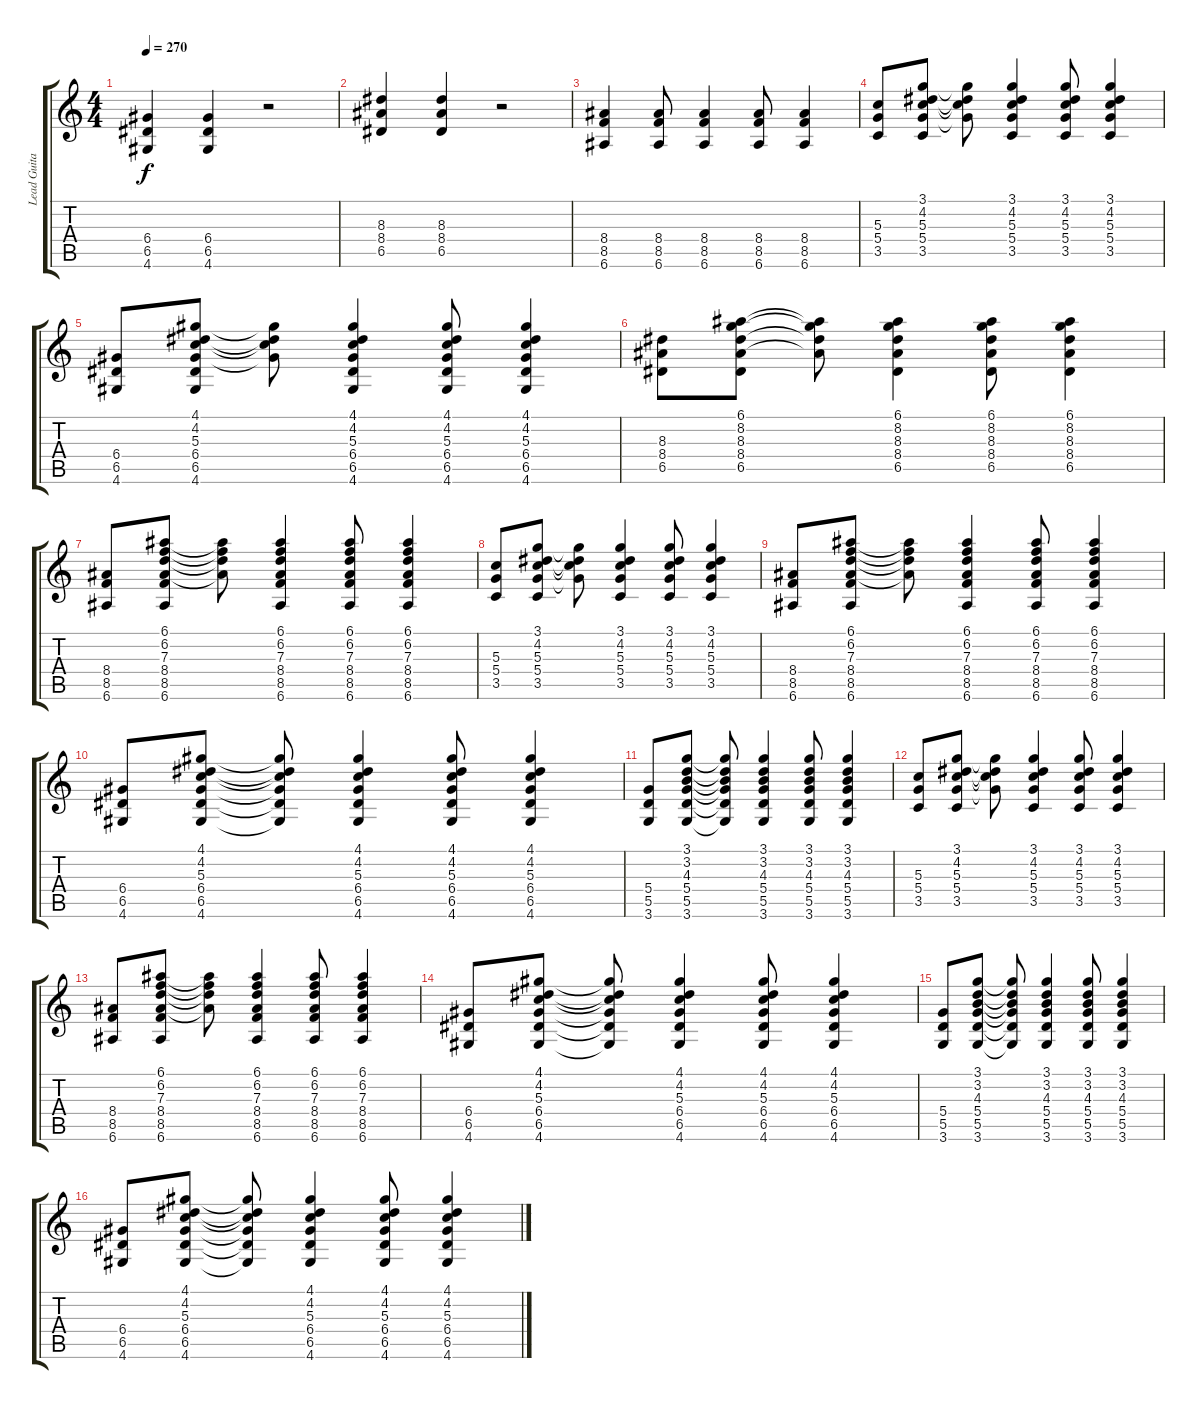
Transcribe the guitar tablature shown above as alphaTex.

\track ("Lead Guitar (Everything Went Numb)" "Lead Guita") {instrument distortionguitar}
\staff {score tabs}
\tuning (E4 B3 G3 D3 A2 E2) {hide}
\ts (4 4)
\tempo 270
\clef g2
\ks c
(6.4 6.5 4.6).4{dy f} (6.4 6.5 4.6).4 r.2 |
(8.3 8.4 6.5).4 (8.3 8.4 6.5).4 r.2 |
(8.4 8.5 6.6).4 (8.4 8.5 6.6).8 (8.4 8.5 6.6).4 (8.4 8.5 6.6).8 (8.4 8.5 6.6).4 |
(5.3 5.4 3.5).8 (3.1 4.2 5.3 5.4 3.5).8 (3.1{t} 4.2{t} 5.3{t} 5.4{t}).8 (3.1 4.2 5.3 5.4 3.5).4 (3.1 4.2 5.3 5.4 3.5).8 (3.1 4.2 5.3 5.4 3.5).4 |
(6.4 6.5 4.6).8 (4.1 4.2 5.3 6.4 6.5 4.6).8 (4.1{t} 4.2{t} 5.3{t} 6.4{t}).8 (4.1 4.2 5.3 6.4 6.5 4.6).4 (4.1 4.2 5.3 6.4 6.5 4.6).8 (4.1 4.2 5.3 6.4 6.5 4.6).4 |
(8.3 8.4 6.5).8 (6.1 8.2 8.3 8.4 6.5).8 (6.1{t} 8.2{t} 8.3{t} 8.4{t}).8 (6.1 8.2 8.3 8.4 6.5).4 (6.1 8.2 8.3 8.4 6.5).8 (6.1 8.2 8.3 8.4 6.5).4 |
(8.4 8.5 6.6).8 (6.1 6.2 7.3 8.4 8.5 6.6).8 (6.1{t} 6.2{t} 7.3{t} 8.4{t}).8 (6.1 6.2 7.3 8.4 8.5 6.6).4 (6.1 6.2 7.3 8.4 8.5 6.6).8 (6.1 6.2 7.3 8.4 8.5 6.6).4 |
(5.3 5.4 3.5).8 (3.1 4.2 5.3 5.4 3.5).8 (3.1{t} 4.2{t} 5.3{t} 5.4{t}).8 (3.1 4.2 5.3 5.4 3.5).4 (3.1 4.2 5.3 5.4 3.5).8 (3.1 4.2 5.3 5.4 3.5).4 |
(8.4 8.5 6.6).8 (6.1 6.2 7.3 8.4 8.5 6.6).8 (6.1{t} 6.2{t} 7.3{t} 8.4{t}).8 (6.1 6.2 7.3 8.4 8.5 6.6).4 (6.1 6.2 7.3 8.4 8.5 6.6).8 (6.1 6.2 7.3 8.4 8.5 6.6).4 |
(6.4 6.5 4.6).8 (4.1 4.2 5.3 6.4 6.5 4.6).8 (4.1{t} 4.2{t} 5.3{t} 6.4{t} 6.5{t} 4.6{t}).8 (4.1 4.2 5.3 6.4 6.5 4.6).4 (4.1 4.2 5.3 6.4 6.5 4.6).8 (4.1 4.2 5.3 6.4 6.5 4.6).4 |
(5.4 5.5 3.6).8 (3.1 3.2 4.3 5.4 5.5 3.6).8 (3.1{t} 3.2{t} 4.3{t} 5.4{t} 5.5{t} 3.6{t}).8 (3.1 3.2 4.3 5.4 5.5 3.6).4 (3.1 3.2 4.3 5.4 5.5 3.6).8 (3.1 3.2 4.3 5.4 5.5 3.6).4 |
(5.3 5.4 3.5).8 (3.1 4.2 5.3 5.4 3.5).8 (3.1{t} 4.2{t} 5.3{t} 5.4{t}).8 (3.1 4.2 5.3 5.4 3.5).4 (3.1 4.2 5.3 5.4 3.5).8 (3.1 4.2 5.3 5.4 3.5).4 |
(8.4 8.5 6.6).8 (6.1 6.2 7.3 8.4 8.5 6.6).8 (6.1{t} 6.2{t} 7.3{t} 8.4{t}).8 (6.1 6.2 7.3 8.4 8.5 6.6).4 (6.1 6.2 7.3 8.4 8.5 6.6).8 (6.1 6.2 7.3 8.4 8.5 6.6).4 |
(6.4 6.5 4.6).8 (4.1 4.2 5.3 6.4 6.5 4.6).8 (4.1{t} 4.2{t} 5.3{t} 6.4{t} 6.5{t} 4.6{t}).8 (4.1 4.2 5.3 6.4 6.5 4.6).4 (4.1 4.2 5.3 6.4 6.5 4.6).8 (4.1 4.2 5.3 6.4 6.5 4.6).4 |
(5.4 5.5 3.6).8 (3.1 3.2 4.3 5.4 5.5 3.6).8 (3.1{t} 3.2{t} 4.3{t} 5.4{t} 5.5{t} 3.6{t}).8 (3.1 3.2 4.3 5.4 5.5 3.6).4 (3.1 3.2 4.3 5.4 5.5 3.6).8 (3.1 3.2 4.3 5.4 5.5 3.6).4 |
(6.4 6.5 4.6).8 (4.1 4.2 5.3 6.4 6.5 4.6).8 (4.1{t} 4.2{t} 5.3{t} 6.4{t} 6.5{t} 4.6{t}).8 (4.1 4.2 5.3 6.4 6.5 4.6).4 (4.1 4.2 5.3 6.4 6.5 4.6).8 (4.1 4.2 5.3 6.4 6.5 4.6).4
